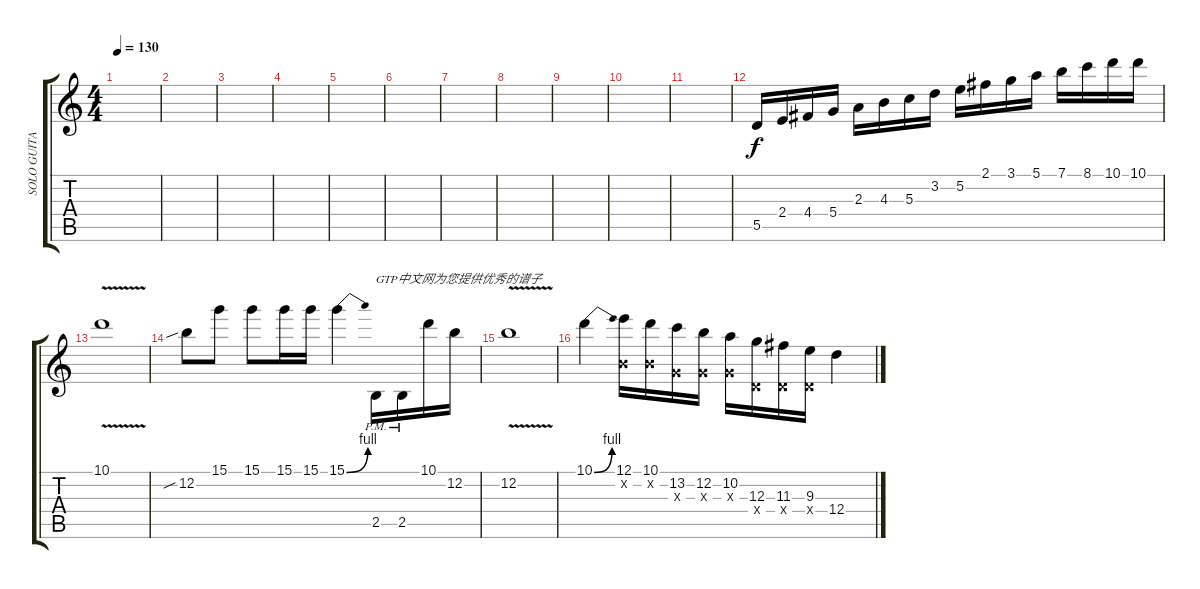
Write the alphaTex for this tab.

\track ("SOLO GUITAR" "SOLO GUITA") {instrument overdrivenguitar}
\staff {score tabs}
\tuning (E4 B3 G3 D3 A2 E2) {hide}
\ts (4 4)
\tempo 130
\clef g2
\ks c
|
|
|
|
|
|
|
|
|
|
|
5.5.16 2.4.16 4.4.16 5.4.16 2.3.16 4.3.16 5.3.16 3.2.16 5.2.16 2.1.16 3.1.16 5.1.16 7.1.16 8.1.16 10.1.16 10.1.16 |
10.1{v}.1 |
12.2{sib}.8 15.1.8 15.1.8 15.1.16 15.1.16 15.1{be (bend 0 0 60 4)}.4 2.5{pm}.16{txt "GTP中文网为您提供优秀的谱子"} 2.5{pm}.16 10.1.16 12.2.16 |
12.2{v}.1 |
10.1{be (bend 0 0 60 4)}.4 (12.1 0.2{x}).16 (10.1 0.2{x}).16 (13.2 0.3{x}).16 (12.2 0.3{x}).16 (10.2 0.3{x}).16 (12.3 0.4{x}).16 (11.3 0.4{x}).16 (9.3 0.4{x}).16 12.4.4
